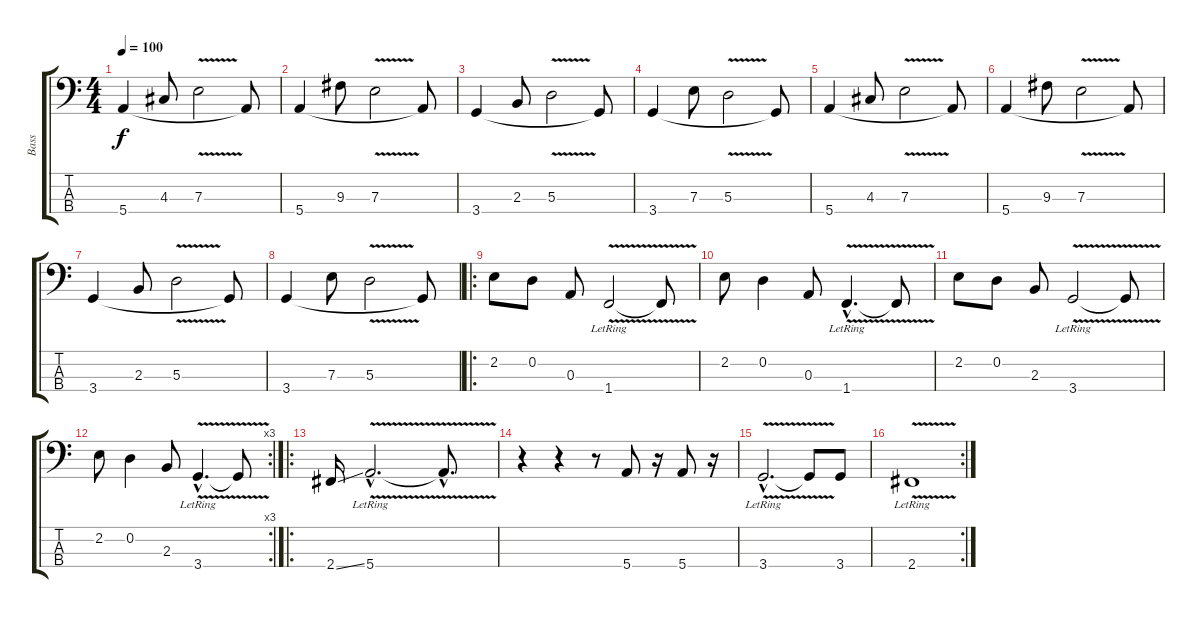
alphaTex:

\track ("Bass" "Bass") {instrument fretlessbass}
\staff {score tabs}
\tuning (G2 D2 A1 E1) {hide}
\ts (4 4)
\tempo 100
\clef f4
\ks c
5.4.4{dy f} 4.3.8 7.3{v}.2 5.4{t}.8 |
5.4.4 9.3.8 7.3{v}.2 5.4{t}.8 |
3.4.4 2.3.8 5.3{v}.2 3.4{t}.8 |
3.4.4 7.3.8 5.3{v}.2 3.4{t}.8 |
5.4.4 4.3.8 7.3{v}.2 5.4{t}.8 |
5.4.4 9.3.8 7.3{v}.2 5.4{t}.8 |
3.4.4 2.3.8 5.3{v}.2 3.4{t}.8 |
3.4.4 7.3.8 5.3{v}.2 3.4{t}.8 |
\ro
2.2.8 0.2.8 0.3.8 1.4{v lr}.2 1.4{t}.8 |
2.2.8 0.2.4 0.3.8 1.4{v hac lr}.4{d} 1.4{t}.8 |
2.2.8 0.2.8 2.3.8 3.4{v lr}.2 3.4{t}.8 |
\rc 3
2.2.8 0.2.4 2.3.8 3.4{v hac lr}.4{d} 3.4{t}.8 |
\ro
2.4{ss}.16 5.4{v hac lr}.2{d} 5.4{hac t}.8{d} |
r.4 r.4 r.8 5.4.8 r.16 5.4.8 r.16 |
3.4{v hac lr}.2{d} 3.4{t}.8 3.4.8 |
\rc 2
2.4{v lr}.1
